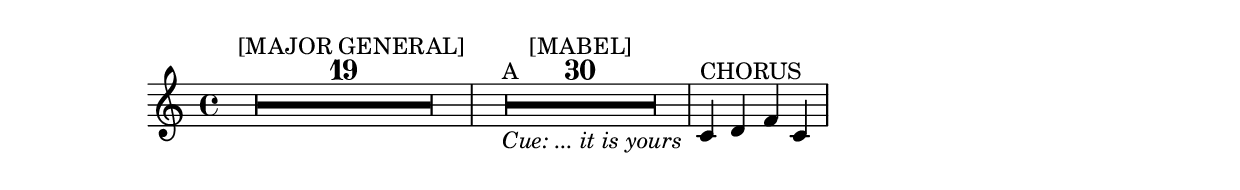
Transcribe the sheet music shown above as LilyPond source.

%% Do not edit this file; it is automatically
%% generated from LSR http://lsr.dsi.unimi.it
%% This file is in the public domain.
\version "2.13.10"

\header {
  lsrtags = "rhythms, text"

%% Translation of GIT committish: 5cab62e8738ff02eead438042743116391f306f5
texidoces = "
Los elementos de marcado aplicados a un silencio multicompás se
centran encima o debajo de éste.  Los elementos de marcado extensos
que se adjuntan a silencios multicompás no producen la expansión del
compás.  Para expandir un silencio multicompás de forma que quepa todo
el marcado, utilice un silencio de separación con un marcado aplicado
antes del silencio multicompás.

Observe que el silencio separador produce la inserción de un compás.
El texto aplicado a un siencio sparador de esta forma se alinea por la
izquierda a la posición en que la nota estaría situada dentro del
compás, pero si la longitud del compás está determinada por la
longitud del texto, éste aparecerá centrado.

"

doctitlees = "Marcado de silencios multicompás"

%% Translation of GIT committish: d96023d8792c8af202c7cb8508010c0d3648899d
  texidocde = "Textbeschriftungen, die an Mehrtaktpausen gehängt wird,
wird über oder unter der Pause zentriert.  Lange Beschriftungen
lassen den Takt nicht breiter werden.  Um eine Mehrtaktpause einer
Beschriftung anzupassen, muss eine unsichtbare Pause mit der
Beschriftung direkt vor der Mehrtkatpause eingesetzt werden.

Man sollte beachten, dass unsichtbare Pausen automatische Taktstriche
nach sich ziehen.  Text, der an eine unsichtbare Pause gehänt wird,
ist links ausgerichtet an der Position, wo die Pause erscheinen
würde.  Wenn aber die Länge des Taktes durch die Länge des Textes
bestimmt wird, sieht es so aus, als ob der Text zentriert gesetzt
ist."

  doctitlede = "Textbeschriftung und Mehrtaktpausen"


%% Translation of GIT committish: e71f19ad847d3e94ac89750f34de8b6bb28611df
  texidocfr = "
Lorsque du texte est attaché à un silence multi-mesures, il sera centré
dans la mesure, au-dessus ou en dessous de la portée.  Afin d'étirer la
mesure dans le cas ou ce texte est relativement long, il suffit
d'insérer un silence invisible auquel on attache le texte en question,
avant le silence multi-mesures.

Rappelez-vous qu'un silence invisible génère une barre de mesure.  Le
texte attaché à ce silence invisible sera alors aligné sur la gauche de
là où serait positionnée la note.  Cependant, si la taille de la mesure
est déterminée par la longueur du texte, il apparaîtra comme centré.

"
  doctitlefr = "Ajout de texte à un silence multi-mesures"

  texidoc = "
Markups attached to a multi-measure rest will be centered above or
below it.  Long markups attached to multi-measure rests do not cause
the measure to expand.  To expand a multi-measure rest to fit the
markup, use a spacer rest with an attached markup before the
multi-measure rest.

Note that the spacer rest causes a bar line to be inserted.  Text
attached to a spacer rest in this way is left-aligned to the position
where the note would be placed in the measure, but if the measure
length is determined by the length of the text, the text will appear to
be centered.

"
  doctitle = "Multi-measure rest markup"
} % begin verbatim

\relative c' {
  \compressFullBarRests
  \textLengthOn
  s1*0^\markup { [MAJOR GENERAL] }
  R1*19
  s1*0_\markup { \italic { Cue: ... it is yours } }
  s1*0^\markup { A }
  R1*30^\markup { [MABEL] }
  \textLengthOff
  c4^\markup { CHORUS } d f c
}
